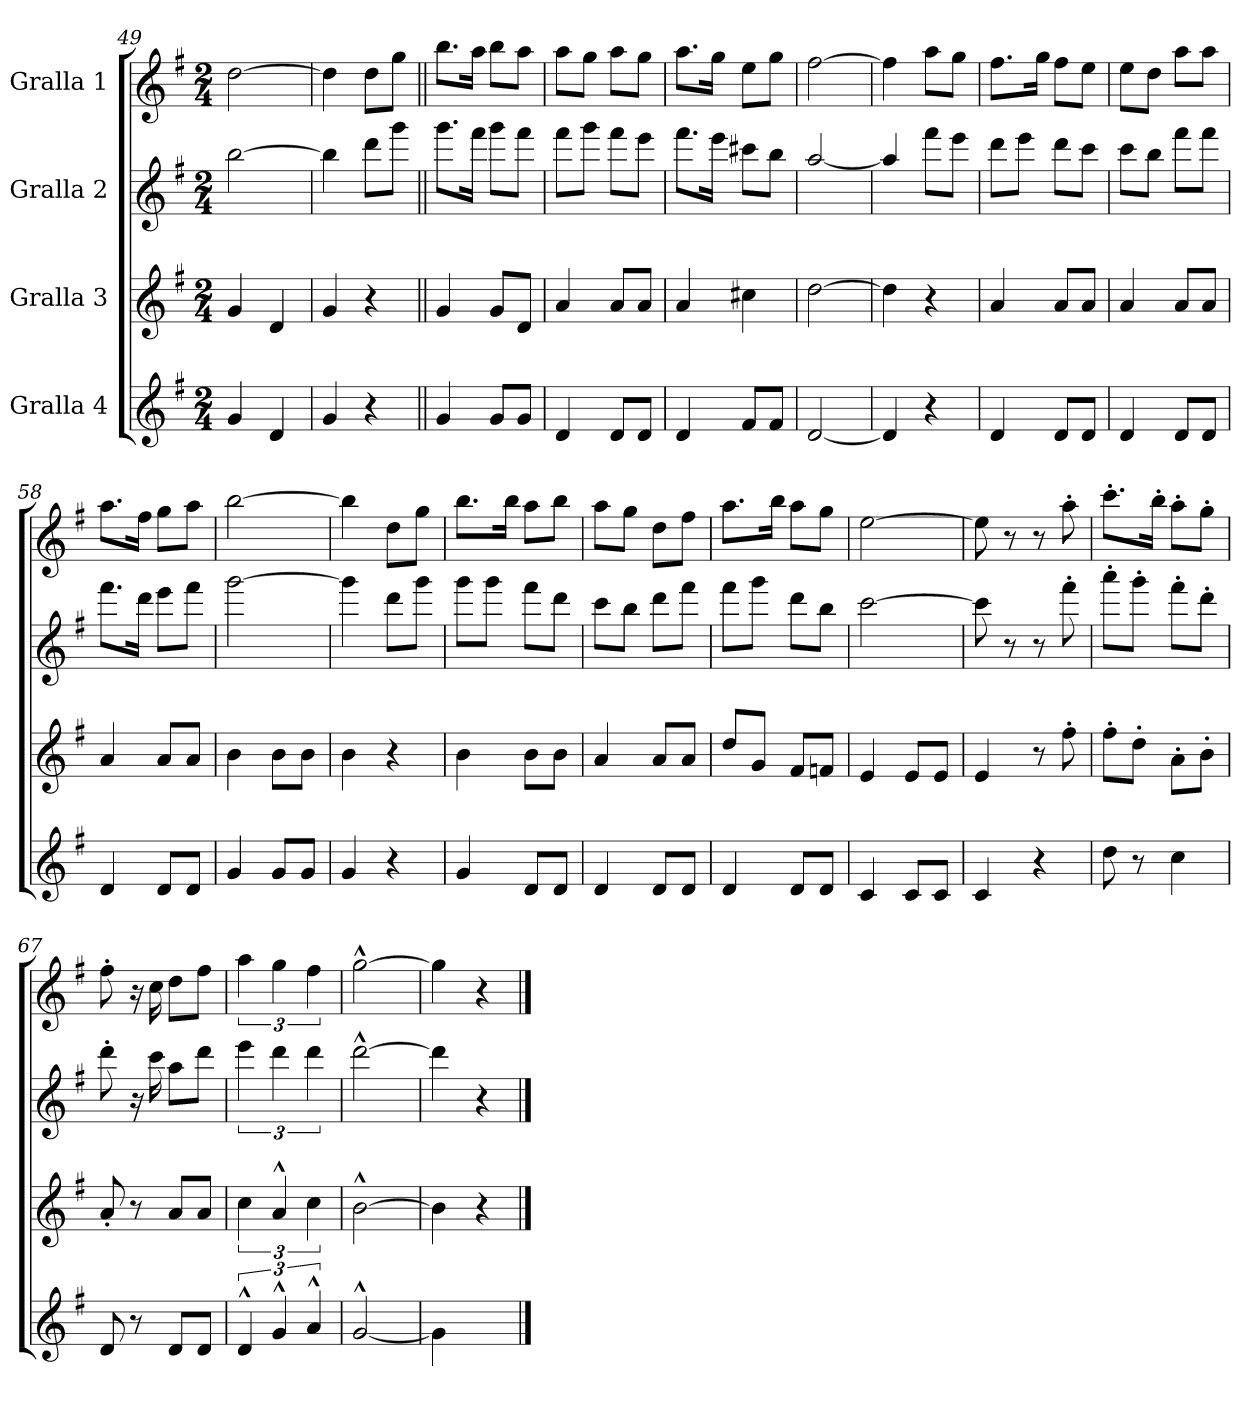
**kern	**kern	**kern	**kern
*part4	*part3	*part2	*part1
*staff4	*staff3	*staff2	*staff1
*I"Gralla 4	*I"Gralla 3	*I"Gralla 2	*I"Gralla 1
*clefG2	*clefG2	*clefG2	*clefG2
*	*	*ITrd8c14	*
*k[f#]	*k[f#]	*k[f#]	*k[f#]
*M2/4	*M2/4	*M2/4	*M2/4
=49	=49	=49	=49
4g/	4g/	[2b\	[2dd\
4d/	4d/	.	.
=50	=50	=50	=50
4g/	4g/	4b\]	4dd\]
4r	4r	8dd\L	8dd\L
.	.	8gg\J	8gg\J
=51||	=51||	=51||	=51||
4g/	4g/	8.gg\L	8.bb\L
.	.	16ff#\Jk	16aa\Jk
8g/L	8g/L	8gg\L	8bb\L
8g/J	8d/J	8ff#\J	8aa\J
=52	=52	=52	=52
4d/	4a/	8ff#\L	8aa\L
.	.	8gg\J	8gg\J
8d/L	8a/L	8ff#\L	8aa\L
8d/J	8a/J	8ee\J	8gg\J
=53	=53	=53	=53
4d/	4a/	8.ff#\L	8.aa\L
.	.	16ee\Jk	16gg\Jk
8f#/L	4cc#X\	8cc#X\L	8ee\L
8f#/J	.	8b\J	8gg\J
=54	=54	=54	=54
[2d/	[2dd\	[2a/	[2ff#\
=55	=55	=55	=55
4d/]	4dd\]	4a/]	4ff#\]
4r	4r	8ff#\L	8aa\L
.	.	8ee\J	8gg\J
=56	=56	=56	=56
4d/	4a/	8dd\L	8.ff#\L
.	.	8ee\J	.
.	.	.	16gg\Jk
8d/L	8a/L	8dd\L	8ff#\L
8d/J	8a/J	8cc\J	8ee\J
!!LO:LB:g=z
=57	=57	=57	=57
4d/	4a/	8cc\L	8ee\L
.	.	8b\J	8dd\J
8d/L	8a/L	8ff#\L	8aa\L
8d/J	8a/J	8ff#\J	8aa\J
=58	=58	=58	=58
4d/	4a/	8.ff#\L	8.aa\L
.	.	16dd\Jk	16ff#\Jk
8d/L	8a/L	8ee\L	8gg\L
8d/J	8a/J	8ff#\J	8aa\J
=59	=59	=59	=59
4g/	4b\	[2gg\	[2bb\
8g/L	8b\L	.	.
8g/J	8b\J	.	.
=60	=60	=60	=60
4g/	4b\	4gg\]	4bb\]
4r	4r	8dd\L	8dd\L
.	.	8gg\J	8gg\J
=61	=61	=61	=61
4g/	4b\	8gg\L	8.bb\L
.	.	8gg\J	.
.	.	.	16bb\Jk
8d/L	8b\L	8ff#\L	8aa\L
8d/J	8b\J	8dd\J	8bb\J
=62	=62	=62	=62
4d/	4a/	8cc\L	8aa\L
.	.	8b\J	8gg\J
8d/L	8a/L	8dd\L	8dd\L
8d/J	8a/J	8ff#\J	8ff#\J
=63	=63	=63	=63
4d/	8dd/L	8ff#\L	8.aa\L
.	8g/J	8gg\J	.
.	.	.	16bb\Jk
8d/L	8f#/L	8dd\L	8aa\L
8d/J	8fn/J	8b\J	8gg\J
=64	=64	=64	=64
4c/	4e/	[2cc\	[2ee\
8c/L	8e/L	.	.
8c/J	8e/J	.	.
=65	=65	=65	=65
4c/	4e/	8cc\]	8ee\]
.	.	8r	8r
4r	8r	8r	8r
.	8ff#'\	8ff#'\	8aa'\
!!LO:PB:g=z
=66	=66	=66	=66
8dd\	8ff#'\L	8aa'\L	8.ccc'\L
8r	8dd'\J	8gg'\J	.
.	.	.	16bb'\Jk
4cc\	8a'\L	8ff#'\L	8aa'\L
.	8b'\J	8dd'\J	8gg'\J
=67	=67	=67	=67
8d/	8a'/	8dd'\	8ff#'\
8r	8r	16r	16r
.	.	16cc\	16cc\
8d/L	8a/L	8a\L	8dd\L
8d/J	8a/J	8dd\J	8ff#\J
=68	=68	=68	=68
6d^^/	6cc\	6ee\	6aa\
6g^^/	6a^^/	6dd\	6gg\
6a^^/	6cc\	6dd\	6ff#\
=69	=69	=69	=69
[2g^^/	[2b^^\	[2dd^^\	[2gg^^\
=70	=70	=70	=70
4g\]	4b\]	4dd\]	4gg\]
4ryy	4r	4r	4r
==	==	==	==
*-	*-	*-	*-
